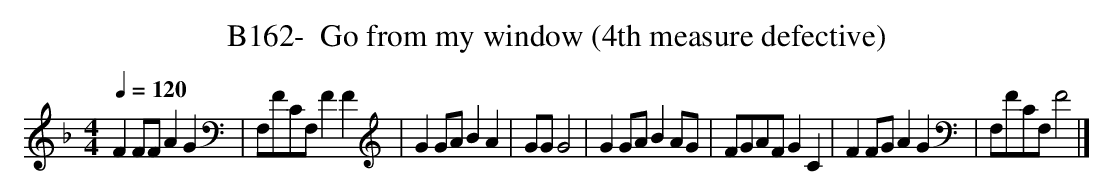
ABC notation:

X:1
T:B162-  Go from my window (4th measure defective)
Q:1/4=120
L:1/4
M:4/4
K:F
FF/2F/2AG|F,/2F/2C/2F,/2FF|GG/2A/2BA|G/2G/2G2|\
GG/2A/2BA/2G/2|F/2G/2A/2F/2 GC|FF/2G/2AG|F,/2F/2C/2F,/2F2|]
